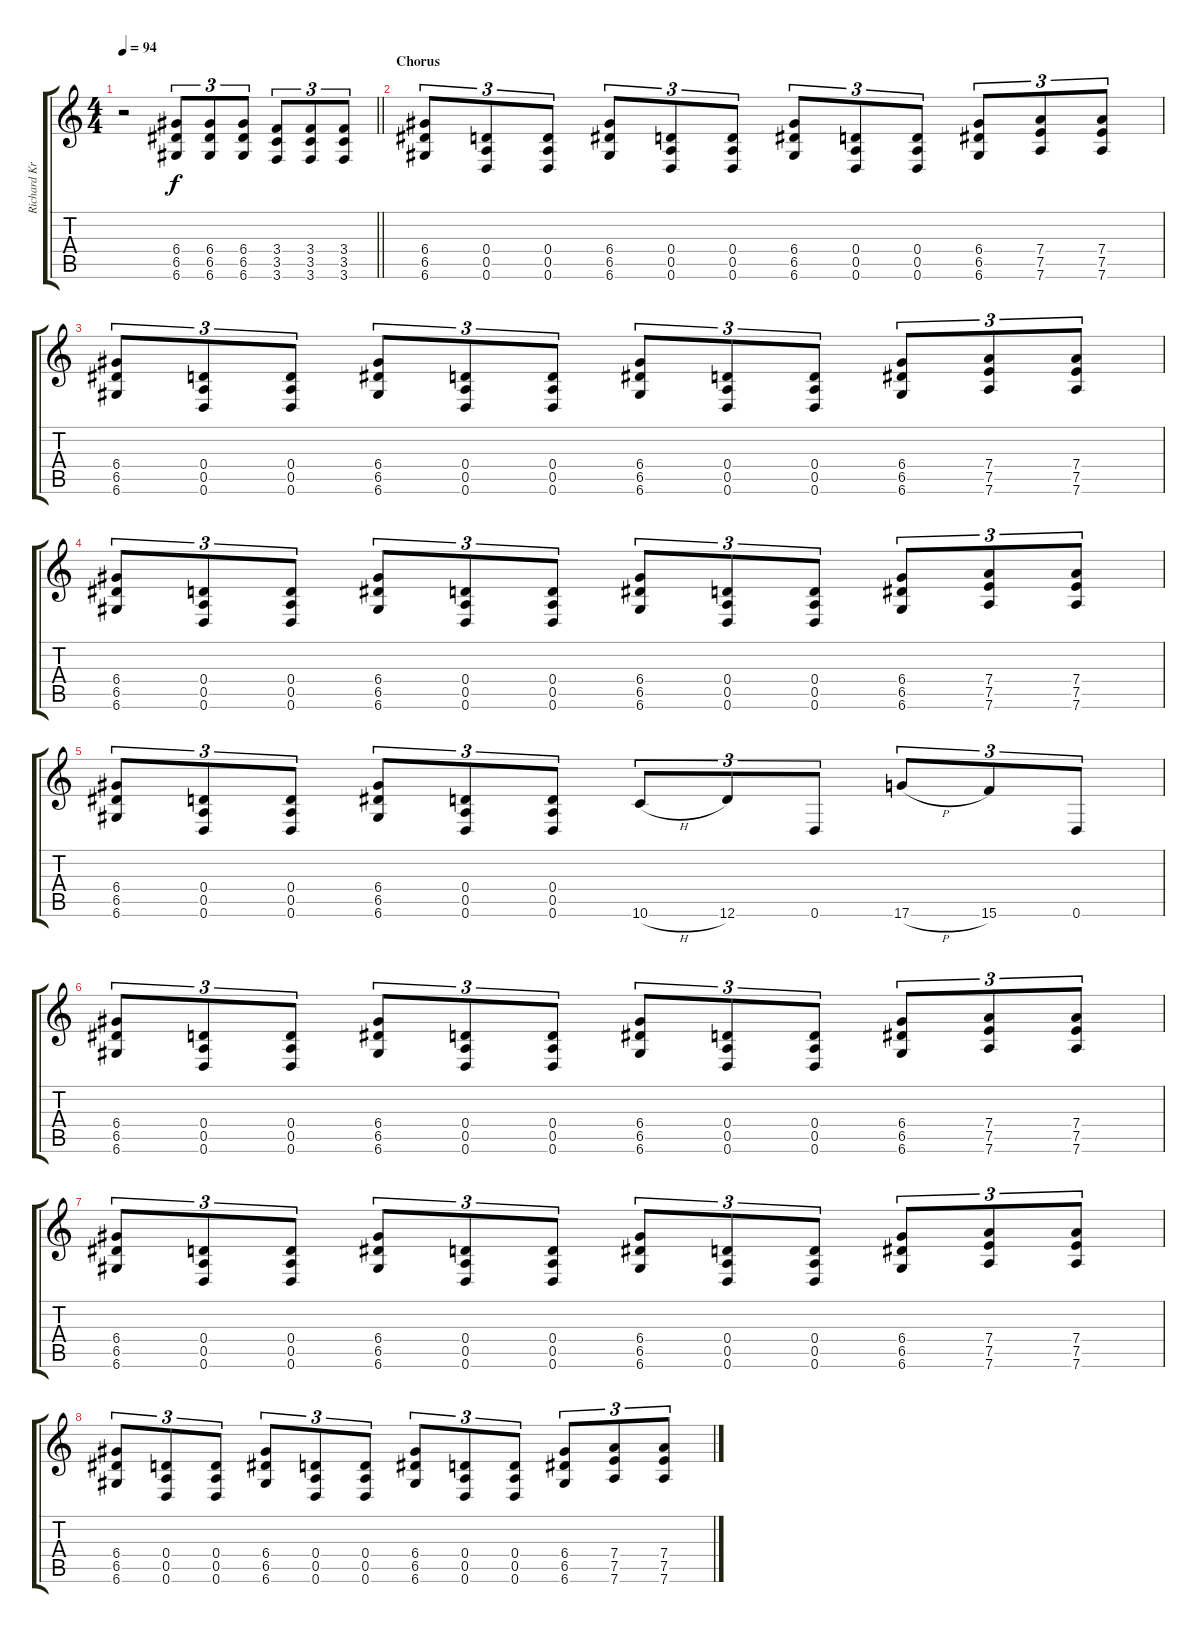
\track ("Richard Kruspe [Gtr. I]" "Richard Kr") {instrument distortionguitar}
\staff {score tabs}
\tuning (E4 B3 G3 D3 A2 D2) {hide}
\ts (4 4)
\tempo 94
\clef g2
\barLineRight lightlight
\ks c
r.2{dy f} (6.4 6.5 6.6).8{tu (3 2)} (6.4 6.5 6.6).8{tu (3 2)} (6.4 6.5 6.6).8{tu (3 2)} (3.4 3.5 3.6).8{tu (3 2)} (3.4 3.5 3.6).8{tu (3 2)} (3.4 3.5 3.6).8{tu (3 2)} |
\section ("" "Chorus")
(6.4 6.5 6.6).8{tu (3 2)} (0.4 0.5 0.6).8{tu (3 2)} (0.4 0.5 0.6).8{tu (3 2)} (6.4 6.5 6.6).8{tu (3 2)} (0.4 0.5 0.6).8{tu (3 2)} (0.4 0.5 0.6).8{tu (3 2)} (6.4 6.5 6.6).8{tu (3 2)} (0.4 0.5 0.6).8{tu (3 2)} (0.4 0.5 0.6).8{tu (3 2)} (6.4 6.5 6.6).8{tu (3 2)} (7.4 7.5 7.6).8{tu (3 2)} (7.4 7.5 7.6).8{tu (3 2)} |
(6.4 6.5 6.6).8{tu (3 2)} (0.4 0.5 0.6).8{tu (3 2)} (0.4 0.5 0.6).8{tu (3 2)} (6.4 6.5 6.6).8{tu (3 2)} (0.4 0.5 0.6).8{tu (3 2)} (0.4 0.5 0.6).8{tu (3 2)} (6.4 6.5 6.6).8{tu (3 2)} (0.4 0.5 0.6).8{tu (3 2)} (0.4 0.5 0.6).8{tu (3 2)} (6.4 6.5 6.6).8{tu (3 2)} (7.4 7.5 7.6).8{tu (3 2)} (7.4 7.5 7.6).8{tu (3 2)} |
(6.4 6.5 6.6).8{tu (3 2)} (0.4 0.5 0.6).8{tu (3 2)} (0.4 0.5 0.6).8{tu (3 2)} (6.4 6.5 6.6).8{tu (3 2)} (0.4 0.5 0.6).8{tu (3 2)} (0.4 0.5 0.6).8{tu (3 2)} (6.4 6.5 6.6).8{tu (3 2)} (0.4 0.5 0.6).8{tu (3 2)} (0.4 0.5 0.6).8{tu (3 2)} (6.4 6.5 6.6).8{tu (3 2)} (7.4 7.5 7.6).8{tu (3 2)} (7.4 7.5 7.6).8{tu (3 2)} |
(6.4 6.5 6.6).8{tu (3 2)} (0.4 0.5 0.6).8{tu (3 2)} (0.4 0.5 0.6).8{tu (3 2)} (6.4 6.5 6.6).8{tu (3 2)} (0.4 0.5 0.6).8{tu (3 2)} (0.4 0.5 0.6).8{tu (3 2)} 10.6{h}.8{tu (3 2)} 12.6.8{tu (3 2)} 0.6.8{tu (3 2)} 17.6{h}.8{tu (3 2)} 15.6.8{tu (3 2)} 0.6.8{tu (3 2)} |
(6.4 6.5 6.6).8{tu (3 2)} (0.4 0.5 0.6).8{tu (3 2)} (0.4 0.5 0.6).8{tu (3 2)} (6.4 6.5 6.6).8{tu (3 2)} (0.4 0.5 0.6).8{tu (3 2)} (0.4 0.5 0.6).8{tu (3 2)} (6.4 6.5 6.6).8{tu (3 2)} (0.4 0.5 0.6).8{tu (3 2)} (0.4 0.5 0.6).8{tu (3 2)} (6.4 6.5 6.6).8{tu (3 2)} (7.4 7.5 7.6).8{tu (3 2)} (7.4 7.5 7.6).8{tu (3 2)} |
(6.4 6.5 6.6).8{tu (3 2)} (0.4 0.5 0.6).8{tu (3 2)} (0.4 0.5 0.6).8{tu (3 2)} (6.4 6.5 6.6).8{tu (3 2)} (0.4 0.5 0.6).8{tu (3 2)} (0.4 0.5 0.6).8{tu (3 2)} (6.4 6.5 6.6).8{tu (3 2)} (0.4 0.5 0.6).8{tu (3 2)} (0.4 0.5 0.6).8{tu (3 2)} (6.4 6.5 6.6).8{tu (3 2)} (7.4 7.5 7.6).8{tu (3 2)} (7.4 7.5 7.6).8{tu (3 2)} |
(6.4 6.5 6.6).8{tu (3 2)} (0.4 0.5 0.6).8{tu (3 2)} (0.4 0.5 0.6).8{tu (3 2)} (6.4 6.5 6.6).8{tu (3 2)} (0.4 0.5 0.6).8{tu (3 2)} (0.4 0.5 0.6).8{tu (3 2)} (6.4 6.5 6.6).8{tu (3 2)} (0.4 0.5 0.6).8{tu (3 2)} (0.4 0.5 0.6).8{tu (3 2)} (6.4 6.5 6.6).8{tu (3 2)} (7.4 7.5 7.6).8{tu (3 2)} (7.4 7.5 7.6).8{tu (3 2)}
